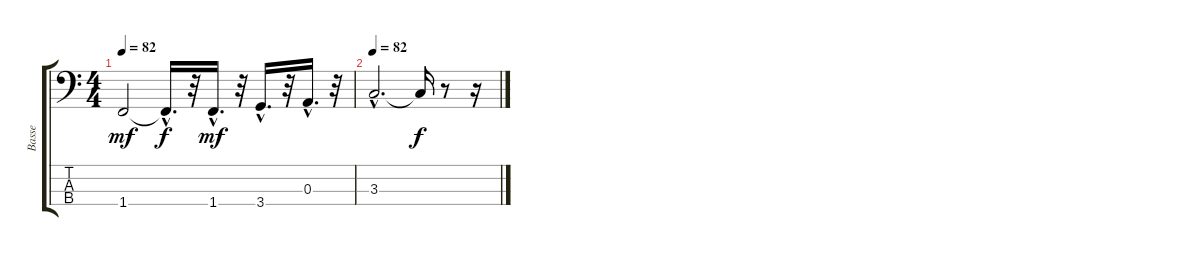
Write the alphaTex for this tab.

\track ("Basse" "Basse") {instrument acousticbass}
\staff {score tabs}
\tuning (G2 D2 A1 E1) {hide}
\ts (4 4)
\tempo 82
\clef f4
\ks c
1.4.2{dy mf} 1.4{hac t}.16{d dy f} r.32 1.4{hac}.16{d dy mf} r.32 3.4{hac}.16{d} r.32 0.3{hac}.16{d} r.32 |
\tempo 82
3.3{hac}.2{d} 3.3{t}.16{dy f} r.8 r.16
